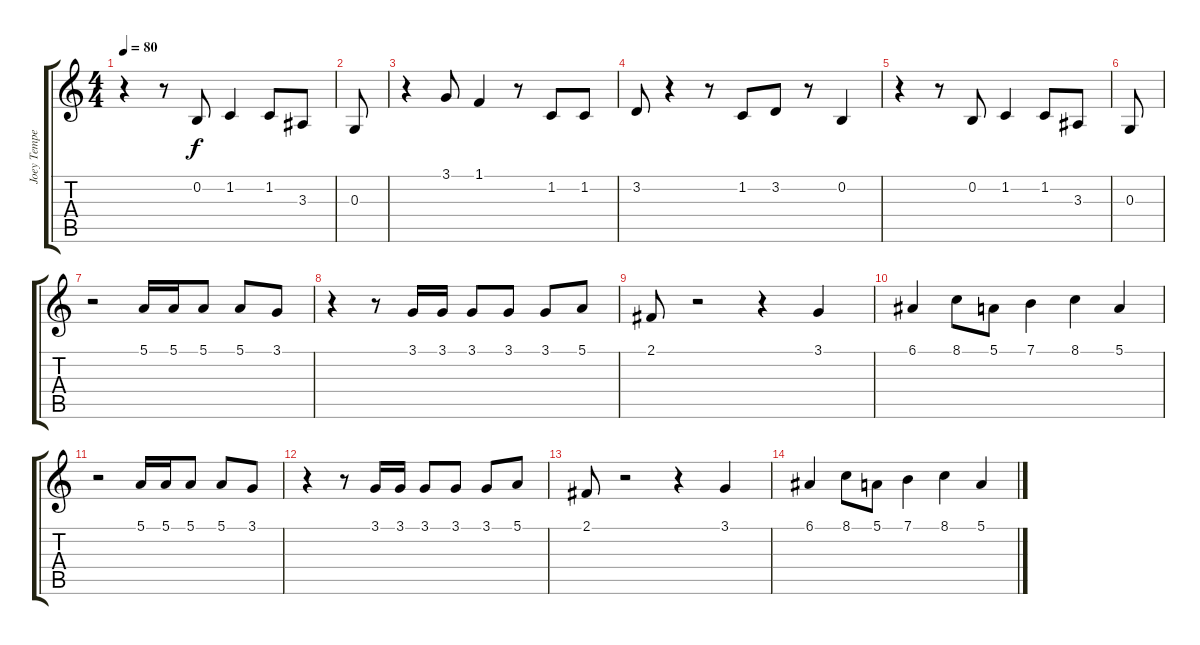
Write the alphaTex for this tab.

\track ("Joey Tempest" "Joey Tempe") {instrument trombone}
\staff {score tabs}
\tuning (E4 B3 G3 D3 A2 E2) {hide}
\ts (4 4)
\tempo 80
\clef g2
\ks c
r.4{dy f} r.8 0.2.8 1.2.4 1.2.8 3.3.8 |
0.3.8 |
r.4 3.1.8 1.1.4 r.8 1.2.8 1.2.8 |
3.2.8 r.4 r.8 1.2.8 3.2.8 r.8 0.2.4 |
r.4 r.8 0.2.8 1.2.4 1.2.8 3.3.8 |
0.3.8 |
r.2 5.1.16 5.1.16 5.1.8 5.1.8 3.1.8 |
r.4 r.8 3.1.16 3.1.16 3.1.8 3.1.8 3.1.8 5.1.8 |
2.1.8 r.2 r.4 3.1.4 |
6.1.4 8.1.8 5.1.8 7.1.4 8.1.4 5.1.4 |
r.2 5.1.16 5.1.16 5.1.8 5.1.8 3.1.8 |
r.4 r.8 3.1.16 3.1.16 3.1.8 3.1.8 3.1.8 5.1.8 |
2.1.8 r.2 r.4 3.1.4 |
6.1.4 8.1.8 5.1.8 7.1.4 8.1.4 5.1.4
